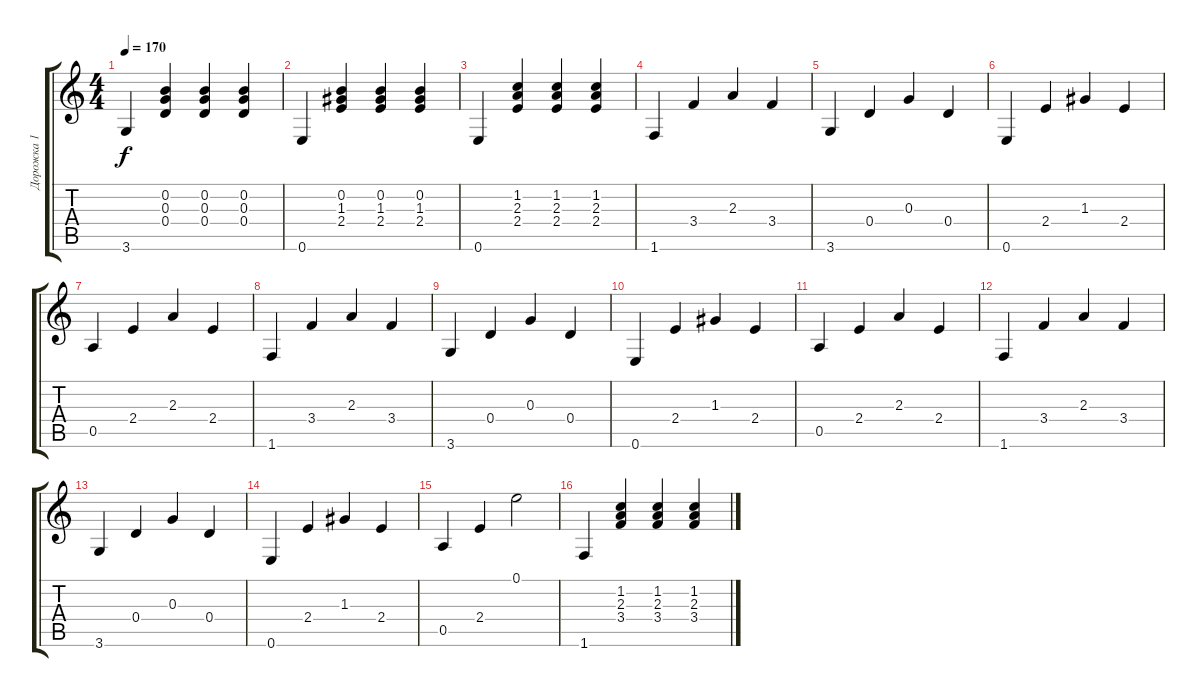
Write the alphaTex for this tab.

\track ("Дорожка 1" "Дорожка 1") {instrument acousticguitarsteel}
\staff {score tabs}
\tuning (E4 B3 G3 D3 A2 E2) {hide}
\ts (4 4)
\tempo 170
\clef g2
\ks c
3.6.4{dy f} (0.2 0.3 0.4).4 (0.2 0.3 0.4).4 (0.2 0.3 0.4).4 |
0.6.4 (0.2 1.3 2.4).4 (0.2 1.3 2.4).4 (0.2 1.3 2.4).4 |
0.6.4 (1.2 2.3 2.4).4 (1.2 2.3 2.4).4 (1.2 2.3 2.4).4 |
1.6.4 3.4.4 2.3.4 3.4.4 |
3.6.4 0.4.4 0.3.4 0.4.4 |
0.6.4 2.4.4 1.3.4 2.4.4 |
0.5.4 2.4.4 2.3.4 2.4.4 |
1.6.4 3.4.4 2.3.4 3.4.4 |
3.6.4 0.4.4 0.3.4 0.4.4 |
0.6.4 2.4.4 1.3.4 2.4.4 |
0.5.4 2.4.4 2.3.4 2.4.4 |
1.6.4 3.4.4 2.3.4 3.4.4 |
3.6.4 0.4.4 0.3.4 0.4.4 |
0.6.4 2.4.4 1.3.4 2.4.4 |
0.5.4 2.4.4 0.1.2 |
1.6.4 (1.2 2.3 3.4).4 (1.2 2.3 3.4).4 (1.2 2.3 3.4).4
